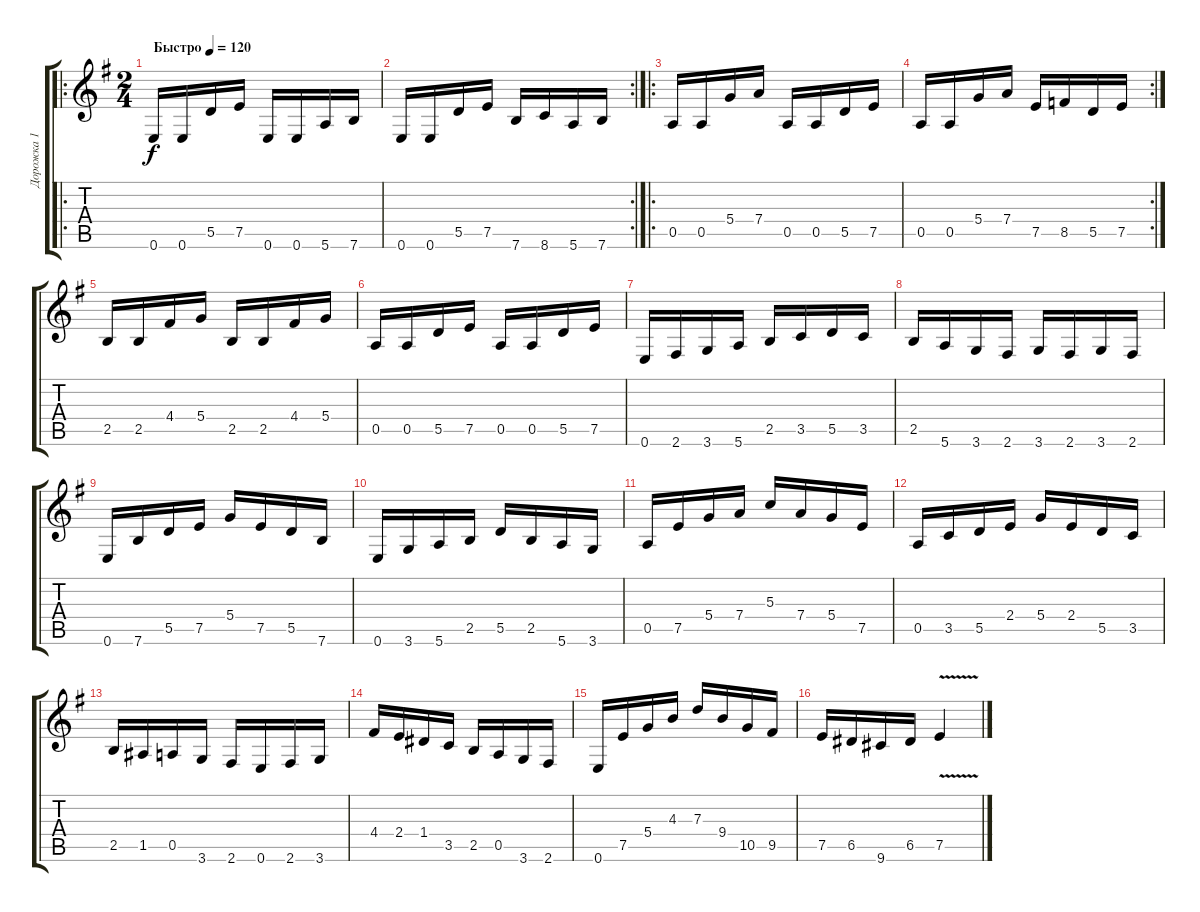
\track ("Дорожка 1" "Дорожка 1") {instrument overdrivenguitar}
\staff {score tabs}
\tuning (E4 B3 G3 D3 A2 E2) {hide}
\ro
\ts (2 4)
\tempo (120 "Быстро")
\clef g2
\ks eminor
0.6.16{dy f instrument overdrivenguitar} 0.6.16 5.5.16 7.5.16 0.6.16 0.6.16 5.6.16 7.6.16 |
\rc 2
0.6.16 0.6.16 5.5.16 7.5.16 7.6.16 8.6.16 5.6.16 7.6.16 |
\ro
0.5.16 0.5.16 5.4.16 7.4.16 0.5.16 0.5.16 5.5.16 7.5.16 |
\rc 2
0.5.16 0.5.16 5.4.16 7.4.16 7.5.16 8.5.16 5.5.16 7.5.16 |
2.5.16 2.5.16 4.4.16 5.4.16 2.5.16 2.5.16 4.4.16 5.4.16 |
0.5.16 0.5.16 5.5.16 7.5.16 0.5.16 0.5.16 5.5.16 7.5.16 |
0.6.16 2.6.16 3.6.16 5.6.16 2.5.16 3.5.16 5.5.16 3.5.16 |
2.5.16 5.6.16 3.6.16 2.6.16 3.6.16 2.6.16 3.6.16 2.6.16 |
0.6.16 7.6.16 5.5.16 7.5.16 5.4.16 7.5.16 5.5.16 7.6.16 |
0.6.16 3.6.16 5.6.16 2.5.16 5.5.16 2.5.16 5.6.16 3.6.16 |
0.5.16 7.5.16 5.4.16 7.4.16 5.3.16 7.4.16 5.4.16 7.5.16 |
0.5.16 3.5.16 5.5.16 2.4.16 5.4.16 2.4.16 5.5.16 3.5.16 |
2.5.16 1.5.16 0.5.16 3.6.16 2.6.16 0.6.16 2.6.16 3.6.16 |
4.4.16 2.4.16 1.4.16 3.5.16 2.5.16 0.5.16 3.6.16 2.6.16 |
0.6.16 7.5.16 5.4.16 4.3.16 7.3.16 9.4.16 10.5.16 9.5.16 |
7.5.16 6.5.16 9.6.16 6.5.16 7.5{v}.4
